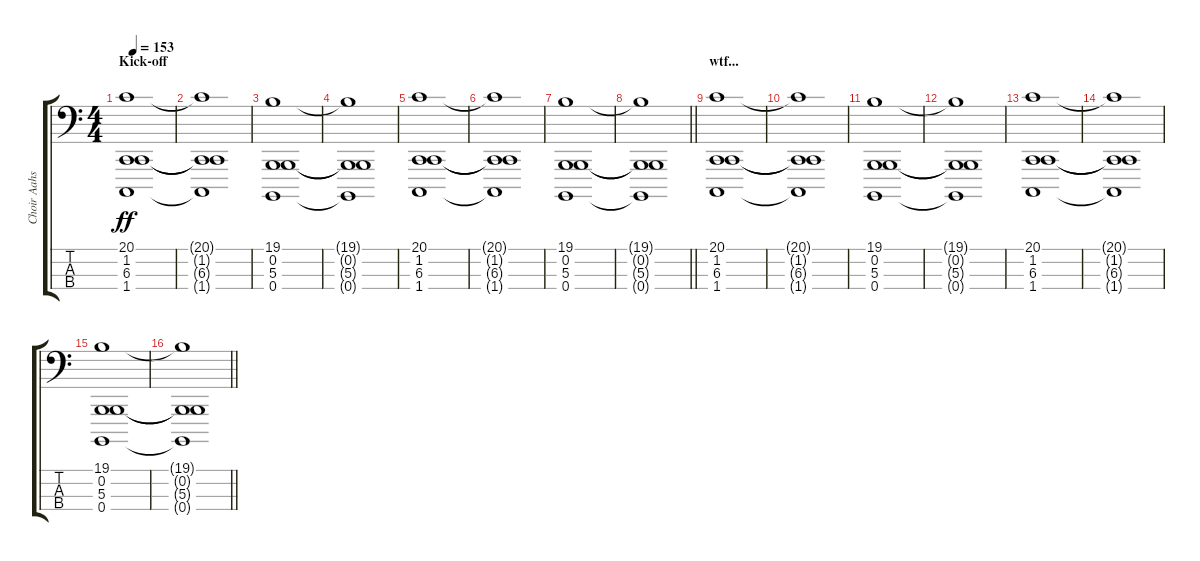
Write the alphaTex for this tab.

\track ("Choir Aahs" "Choir Aahs") {instrument choiraahs}
\staff {score tabs}
\tuning (E2 B1 Gb1 B0) {hide}
\ts (4 4)
\section ("" "Kick-off")
\tempo 153
\clef f4
\ks c
(20.1 1.2 6.3 1.4).1{dy ff volume 0} |
(20.1{t} 1.2{t} 6.3{t} 1.4{t}).1 |
(19.1 0.2 5.3 0.4).1 |
(19.1{t} 0.2{t} 5.3{t} 0.4{t}).1 |
(20.1 1.2 6.3 1.4).1 |
(20.1{t} 1.2{t} 6.3{t} 1.4{t}).1 |
(19.1 0.2 5.3 0.4).1 |
\barLineRight lightlight
(19.1{t} 0.2{t} 5.3{t} 0.4{t}).1 |
\section ("" "wtf...")
(20.1 1.2 6.3 1.4).1 |
(20.1{t} 1.2{t} 6.3{t} 1.4{t}).1 |
(19.1 0.2 5.3 0.4).1 |
(19.1{t} 0.2{t} 5.3{t} 0.4{t}).1 |
(20.1 1.2 6.3 1.4).1 |
(20.1{t} 1.2{t} 6.3{t} 1.4{t}).1 |
(19.1 0.2 5.3 0.4).1 |
\barLineRight lightlight
(19.1{t} 0.2{t} 5.3{t} 0.4{t}).1
